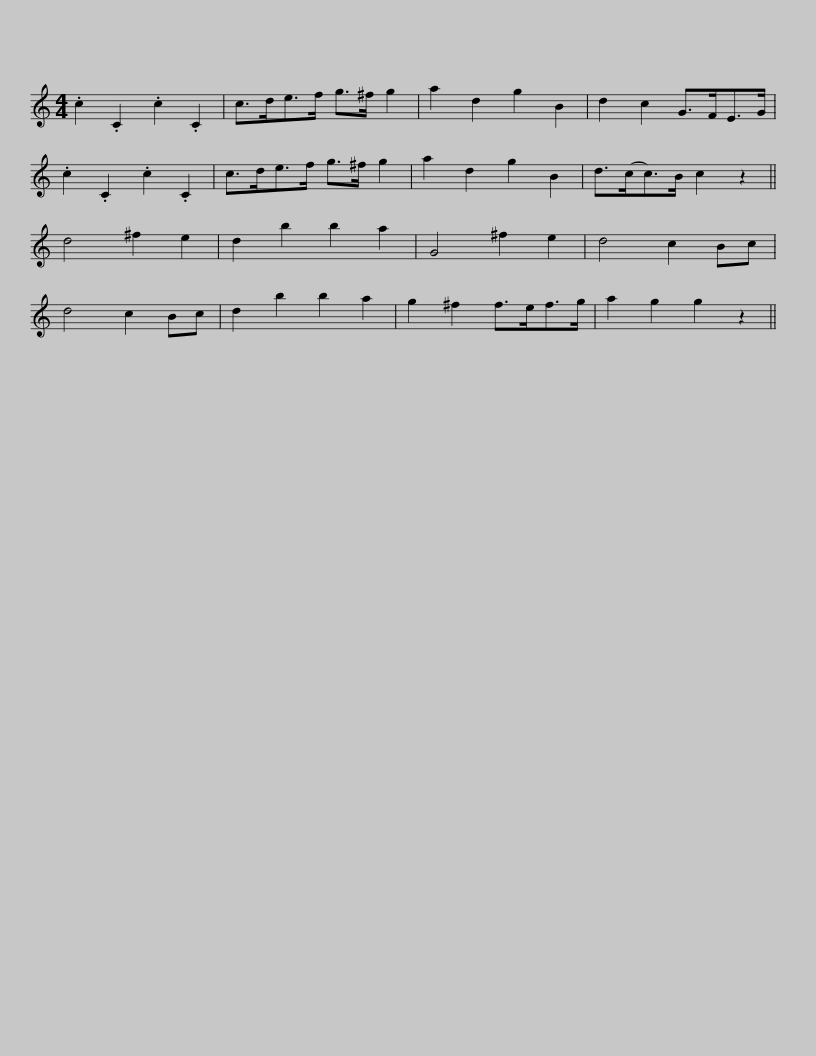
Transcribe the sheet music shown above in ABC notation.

X:1
L:1/8
M:4/4
I:linebreak $
K:C
V:1 treble
V:1
 .c2 .C2 .c2 .C2 | c>de>f g>^f g2 | a2 d2 g2 B2 | d2 c2 G>FE>G | .c2 .C2 .c2 .C2 | %5
 c>de>f g>^f g2 | a2 d2 g2 B2 |$ d>(cc>)B c2 z2 || d4 ^f2 e2 | d2 b2 b2 a2 | %10
 G4 ^f2 e2 | d4 c2 Bc | d4 c2 Bc | d2 b2 b2 a2 | g2 ^f2 f>ef>g |$ %15
 a2 g2 g2 z2 || %16
